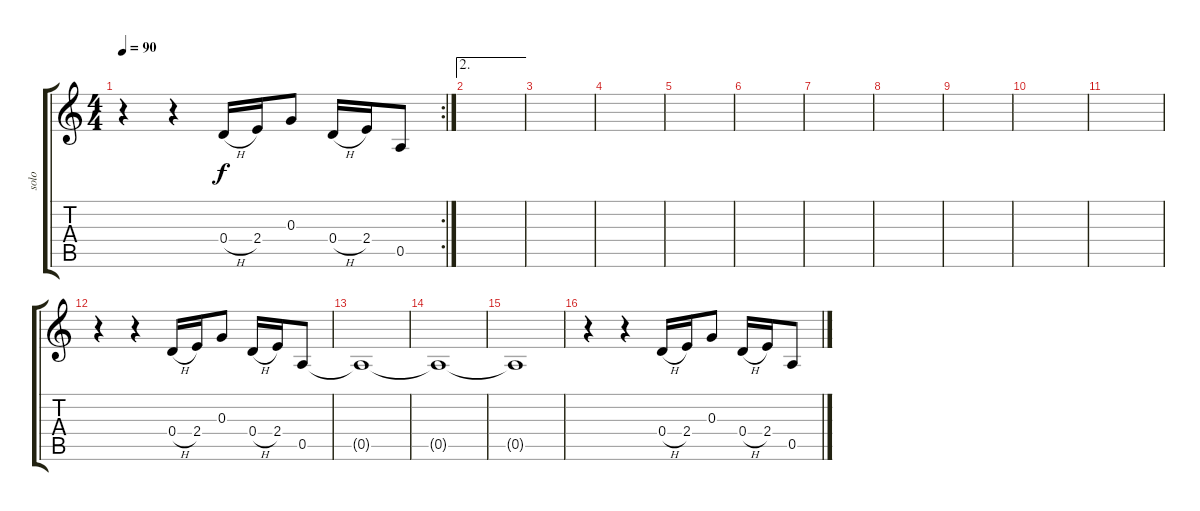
\track ("solo" "solo") {instrument acousticguitarsteel}
\staff {score tabs}
\tuning (E4 B3 G3 D3 A2 E2) {hide}
\rc 2
\ts (4 4)
\tempo 90
\clef g2
\ks c
r.4{dy f} r.4 0.4{h}.16 2.4.16 0.3.8 0.4{h}.16 2.4.16 0.5.8 |
\ae 2
|
|
|
|
|
|
|
|
|
|
r.4 r.4 0.4{h}.16 2.4.16 0.3.8 0.4{h}.16 2.4.16 0.5.8 |
0.5{t}.1 |
0.5{t}.1 |
0.5{t}.1 |
r.4 r.4 0.4{h}.16 2.4.16 0.3.8 0.4{h}.16 2.4.16 0.5.8
